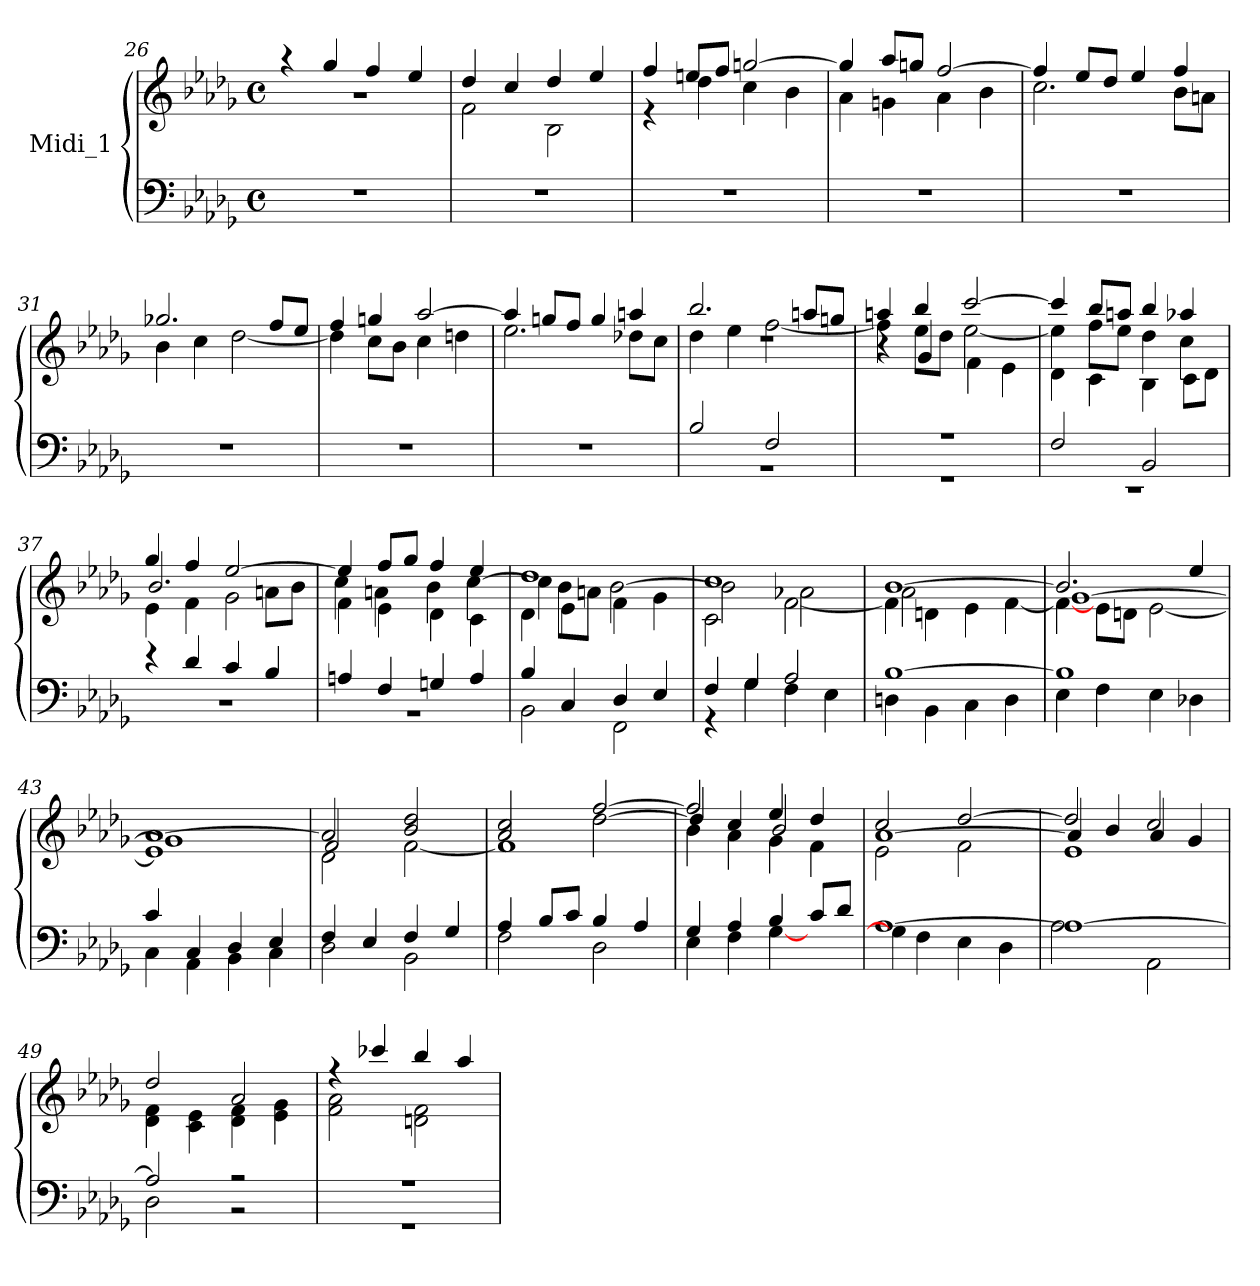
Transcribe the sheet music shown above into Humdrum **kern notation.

**kern	**kern
*part1	*part1
*staff2	*staff1
*I"Midi_1	*
*clefF4	*clefG2
*k[b-e-a-d-g-]	*k[b-e-a-d-g-]
*D-:	*D-:
*M4/4	*M4/4
*met(c)	*met(c)
=26	=26
*	*^
1r	4r	1r
.	4gg-/	.
.	4ff/	.
.	4ee-/	.
=27	=27	=27
1r	4dd-/	2f\
.	4cc/	.
.	4dd-/	2B-\
.	4ee-/	.
=28	=28	=28
1r	4ff/	4r
.	8eenL	4dd-\
.	8ffJ	.
.	[2ggn/	4cc\
.	.	4b-\
=29	=29	=29
1r	4gg/]	4a-\
.	8aa-L	4gn\
.	8ggJ	.
.	[2ff/	4a-\
.	.	4b-\
=30	=30	=30
1r	4ff/]	2.cc\
.	8ee-/L	.
.	8dd-/J	.
.	4ee-/	.
.	4ff/	8b-L
.	.	8anJ
!!LO:LB:g=z
=31	=31	=31
*^	*	*^
1r	2ryy	2.gg-X/	4b-\	2ryy
.	.	.	4cc\	.
.	2ryy	.	[2dd-\	2ryy
.	.	8ffL	.	.
.	.	8ee-J	.	.
=32	=32	=32	=32	=32
1r	2ryy	4ff/	4dd-\]	2ryy
.	.	4ggn/	8ccL	.
.	.	.	8b-J	.
.	2ryy	[2aa-/	4cc\	2ryy
.	.	.	4ddn\	.
=33	=33	=33	=33	=33
1r	2ryy	4aa-/]	2.ee-\	2ryy
.	.	8ggn/L	.	.
.	.	8ff/J	.	.
.	2ryy	4gg/	.	2ryy
.	.	4aan/	8dd-X\L	.
.	.	.	8cc\J	.
=34	=34	=34	=34	=34
2B-/	1r	2.bb-/	4dd-\	1r
.	.	.	4ee-\	.
2F/	.	.	[2ff\	.
.	.	8aanL	.	.
.	.	8ggnJ	.	.
=35	=35	=35	=35	=35
1r	1r	4aan/	4ff\]	4r
.	.	4bb-/	8ee-\L	4g-
.	.	.	8dd-\J	.
.	.	[2ccc/	[2ee-\	4f\
.	.	.	.	4e-\
=36	=36	=36	=36	=36
2F/	1r	4ccc/]	4ee-\]	4d-\
.	.	8bb-/L	8ff\L	4c\
.	.	8aan/J	8ee-\J	.
2BB-/	.	4bb-/	4dd-\	4B-\
.	.	4aa-X/	4cc\	8c\L
.	.	.	.	8d-\J
!!LO:LB:g=z	!!	!!
=37	=37	=37	=37	=37
4r	1r	4gg-/	4e-\	2.b-/
4d-/	.	4ff/	4f\	.
4c/	.	[2ee-/	2g-\	.
4B-/	.	.	.	8an\L
.	.	.	.	8b-\J
=38	=38	=38	=38	=38
4An/	1r	4ee-/]	4f\	4cc\
4F/	.	8ff/L	4e-\	4an\
.	.	8gg-/J	.	.
4Gn/	.	4ff/	4d-\	4b-\
4A/	.	4ee-/	4c\	[4cc\
=39	=39	=39	=39	=39
4B-/	2BB-\	1dd-/	4d-\	4cc\]
4C/	.	.	4e-\	8b-\L
.	.	.	.	8an\J
4D-/	2FF\	.	4f\	[2b-\
4E-/	.	.	4g-\	.
=40	=40	=40	=40	=40
4F/	4r	1cc/	2c\	2b-\]
4G-/	4G-\	.	.	.
2A-/	4F\	.	[2f\	2a-X\
.	4E-\	.	.	.
=41	=41	=41	=41	=41
[1B-/	4Dn\	[1b-/	4f\]	2a-\
.	4BB-\	.	4dn\	.
.	4C\	.	4e-\	2ryy
.	4D\	.	[4f\	.
=42	=42	=42	=42	=42
1B-/]	4E-\	2.b-/]	4f\_	[1g-\
.	4F\	.	8e-\L	.
.	.	.	8dn\J	.
.	4E-\	.	[2e-\	.
.	4D-X\	4ee-/	.	.
!!LO:LB:g=z	!!	!!
=43	=43	=43	=43	=43
4c/	4C\	[1a-/	1e-\]	1g-\]
4C/	4AA-\	.	.	.
4D-/	4BB-\	.	.	.
4E-/	4C\	.	.	.
=44	=44	=44	=44	=44
4F/	2D-\	2a-/]	2d-\	2f/
4E-/	.	.	.	.
4F/	2BB-\	2b-/ 2dd-/	[2f\	2ryy
4G-/	.	.	.	.
=45	=45	=45	=45	=45
4A-/	2F\	2a-/ 2cc/	1f\]	2ryy
8B-/L	.	.	.	.
8c/J	.	.	.	.
4B-/	2D-\	[2ff/	.	[2dd-\
4A-/	.	.	.	.
=46	=46	=46	=46	=46
4G-/	4E-\	2ff/]	4b-\	4dd-/]
4A-/	4F\	.	4a-\	4cc/
4B-/	[4G-\	4ee-/	4g-\	2b-/
8c/L	4ryy	4dd-/	4f\	.
8d-/J	.	.	.	.
=47	=47	=47	=47	=47
[1A-/	4G-\]	2cc/	2e-\	[1a-\
.	4F\	.	.	.
.	4E-\	[2dd-/	2f\	.
.	4D-\	.	.	.
=48	=48	=48	=48	=48
1A-/_	2A-\	2dd-/]	1e-\	4a-/]
.	.	.	.	4b-/
.	2AA-\	2cc/	.	4a-/
.	.	.	.	4g-/
!!LO:LB:g=z	!!	!!
=49	=49	=49	=49	=49
2A-/]	2D-\	2dd-/	4d-\ 4f\	2ryy
.	.	.	4c\ 4e-\	.
2r	2r	2a-/	4d-\ 4f\	2ryy
.	.	.	4e-\ 4g-\	.
=50	=50	=50	=50	=50
1r	1r	4r	2f\ 2a-\	2ryy
.	.	4ccc-X/	.	.
.	.	4bb-/	2dn\ 2f\	2ryy
.	.	4aa-/	.	.
*v	*v	*	*	*
*	*v	*v	*v
=	=
*-	*-
